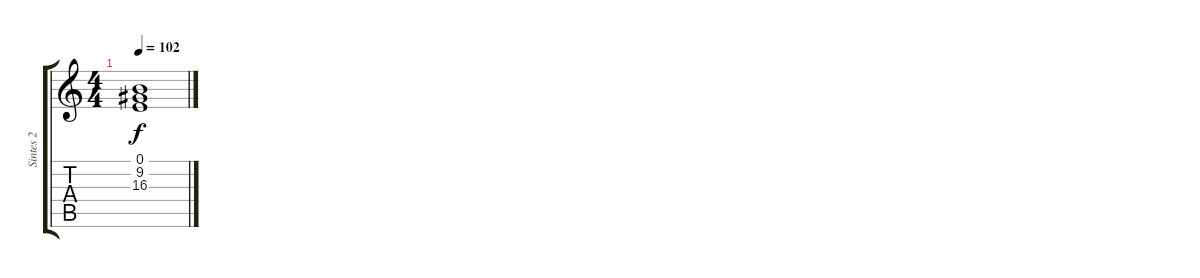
\track ("Sintes 2" "Sintes 2") {instrument stringensemble2}
\staff {score tabs}
\tuning (E4 B3 G3 D3 A2 E2) {hide}
\ts (4 4)
\tempo 102
\clef g2
\ks c
(0.1{t} 9.2{t} 16.3{t}).1{dy f}
